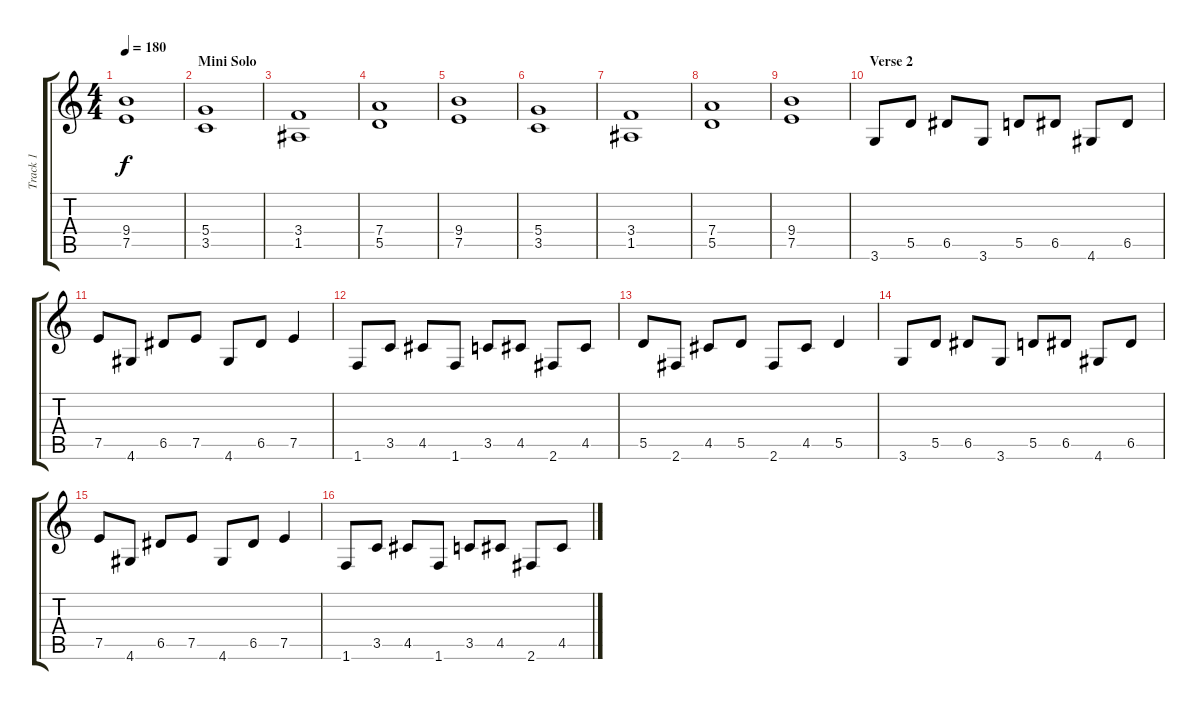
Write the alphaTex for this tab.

\track ("Track 1" "Track 1") {instrument distortionguitar}
\staff {score tabs}
\tuning (E4 B3 G3 D3 A2 E2) {hide}
\ts (4 4)
\tempo 180
\clef g2
\ks c
(9.4 7.5).1{dy f} |
\section ("" "Mini Solo")
(5.4 3.5).1 |
(3.4 1.5).1 |
(7.4 5.5).1 |
(9.4 7.5).1 |
(5.4 3.5).1 |
(3.4 1.5).1 |
(7.4 5.5).1 |
(9.4 7.5).1 |
\section ("" "Verse 2")
3.6.8 5.5.8 6.5.8 3.6.8 5.5.8 6.5.8 4.6.8 6.5.8 |
7.5.8 4.6.8 6.5.8 7.5.8 4.6.8 6.5.8 7.5.4 |
1.6.8 3.5.8 4.5.8 1.6.8 3.5.8 4.5.8 2.6.8 4.5.8 |
5.5.8 2.6.8 4.5.8 5.5.8 2.6.8 4.5.8 5.5.4 |
3.6.8 5.5.8 6.5.8 3.6.8 5.5.8 6.5.8 4.6.8 6.5.8 |
7.5.8 4.6.8 6.5.8 7.5.8 4.6.8 6.5.8 7.5.4 |
1.6.8 3.5.8 4.5.8 1.6.8 3.5.8 4.5.8 2.6.8 4.5.8
